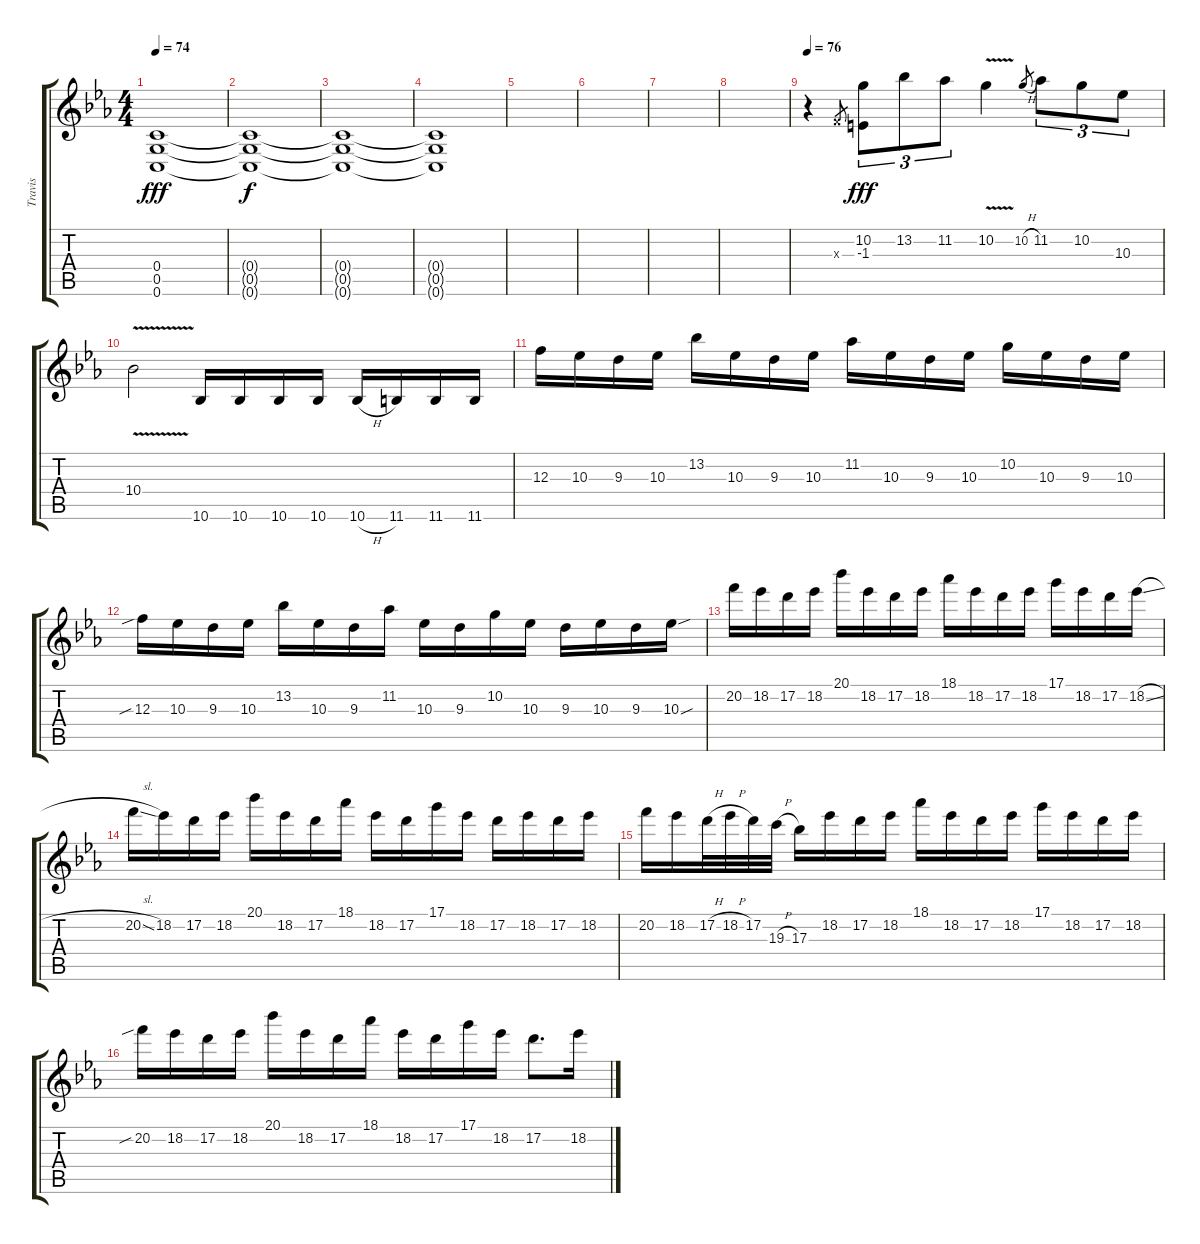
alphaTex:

\track ("Travis" "Travis") {instrument overdrivenguitar}
\staff {score tabs}
\tuning (D4 A3 F3 C3 G2 C2) {hide}
\ts (4 4)
\tempo 74
\clef g2
\ks cminor
(0.4 0.5 0.6).1{dy fff volume 0} |
(0.4{t} 0.5{t} 0.6{t}).1{dy f} |
(0.4{t} 0.5{t} 0.6{t}).1 |
(0.4{t} 0.5{t} 0.6{t}).1 |
|
|
|
|
\tempo 76
r.4{volume 16} 0.3{x}.8{gr} (10.2 -1.3).8{tu (3 2) dy fff} 13.2.8{tu (3 2)} 11.2.8{tu (3 2)} 10.2{v}.4 10.2{h}.8{gr} 11.2.8{tu (3 2)} 10.2.8{tu (3 2)} 10.3.8{tu (3 2)} |
10.4{v}.2 10.6.16 10.6.16 10.6.16 10.6.16 10.6{h}.16 11.6.16 11.6.16 11.6.16 |
12.3.16 10.3.16 9.3.16 10.3.16 13.2.16 10.3.16 9.3.16 10.3.16 11.2.16 10.3.16 9.3.16 10.3.16 10.2.16 10.3.16 9.3.16 10.3.16 |
12.3{sib}.16 10.3.16 9.3.16 10.3.16 13.2.16 10.3.16 9.3.16 11.2.16 10.3.16 9.3.16 10.2.16 10.3.16 9.3.16 10.3.16 9.3.16 10.3{sou}.16 |
20.2.16 18.2.16 17.2.16 18.2.16 20.1.16 18.2.16 17.2.16 18.2.16 18.1.16 18.2.16 17.2.16 18.2.16 17.1.16 18.2.16 17.2.16 18.2{sl}.16 |
20.2{sl}.16 18.2.16 17.2.16 18.2.16 20.1.16 18.2.16 17.2.16 18.1.16 18.2.16 17.2.16 17.1.16 18.2.16 17.2.16 18.2.16 17.2.16 18.2.16 |
20.2.16 18.2.16 17.2{h}.32 18.2{h}.32 17.2.32 19.3{h}.32 17.3.16 18.2.16 17.2.16 18.2.16 18.1.16 18.2.16 17.2.16 18.2.16 17.1.16 18.2.16 17.2.16 18.2.16 |
20.2{sib}.16 18.2.16 17.2.16 18.2.16 20.1.16 18.2.16 17.2.16 18.1.16 18.2.16 17.2.16 17.1.16 18.2.16 17.2.8{d} 18.2.16
